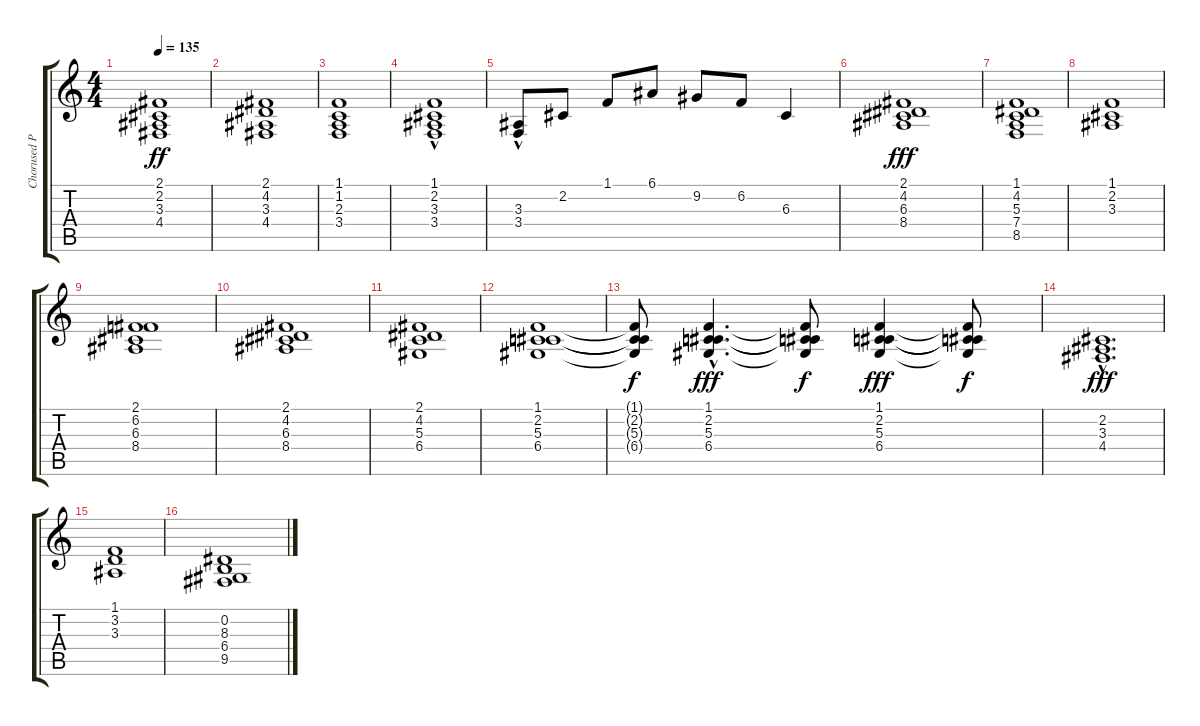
\track ("Chorused Piano" "Chorused P") {instrument electricpiano2}
\staff {score tabs}
\tuning (E4 B3 G3 D3 A2 E2) {hide}
\ts (4 4)
\tempo 135
\clef g2
\ks c
(2.1 2.2 3.3 4.4).1{dy ff} |
(2.1 4.2 3.3 4.4).1 |
(1.1 1.2 2.3 3.4).1 |
(1.1 2.2 3.3{hac} 3.4{hac}).1 |
(3.3{hac} 3.4{hac}).8 2.2.8 1.1.8 6.1.8 9.2.8 6.2.8 6.3.4 |
(2.1 4.2 6.3 8.4).1{dy fff} |
(1.1 4.2 5.3 7.4 8.5).1 |
(1.1 2.2 3.3).1 |
(2.1 6.2 6.3 8.4).1 |
(2.1 4.2 6.3 8.4).1 |
(2.1 4.2 5.3 6.4).1 |
(1.1 2.2 5.3 6.4).1 |
(1.1{t} 2.2{t} 5.3{t} 6.4{t}).8{dy f} (1.1{hac} 2.2{hac} 5.3{hac} 6.4{hac}).4{d dy fff} (1.1{t} 2.2{t} 5.3{t} 6.4{t}).8{dy f} (1.1 2.2 5.3 6.4).4{dy fff} (1.1{t} 2.2{t} 5.3{t} 6.4{t}).8{dy f} |
(2.2{hac} 3.3{hac} 4.4{hac}).1{d dy fff} |
(1.1 3.2 3.3).1 |
(0.2 8.3 6.4 9.5).1
